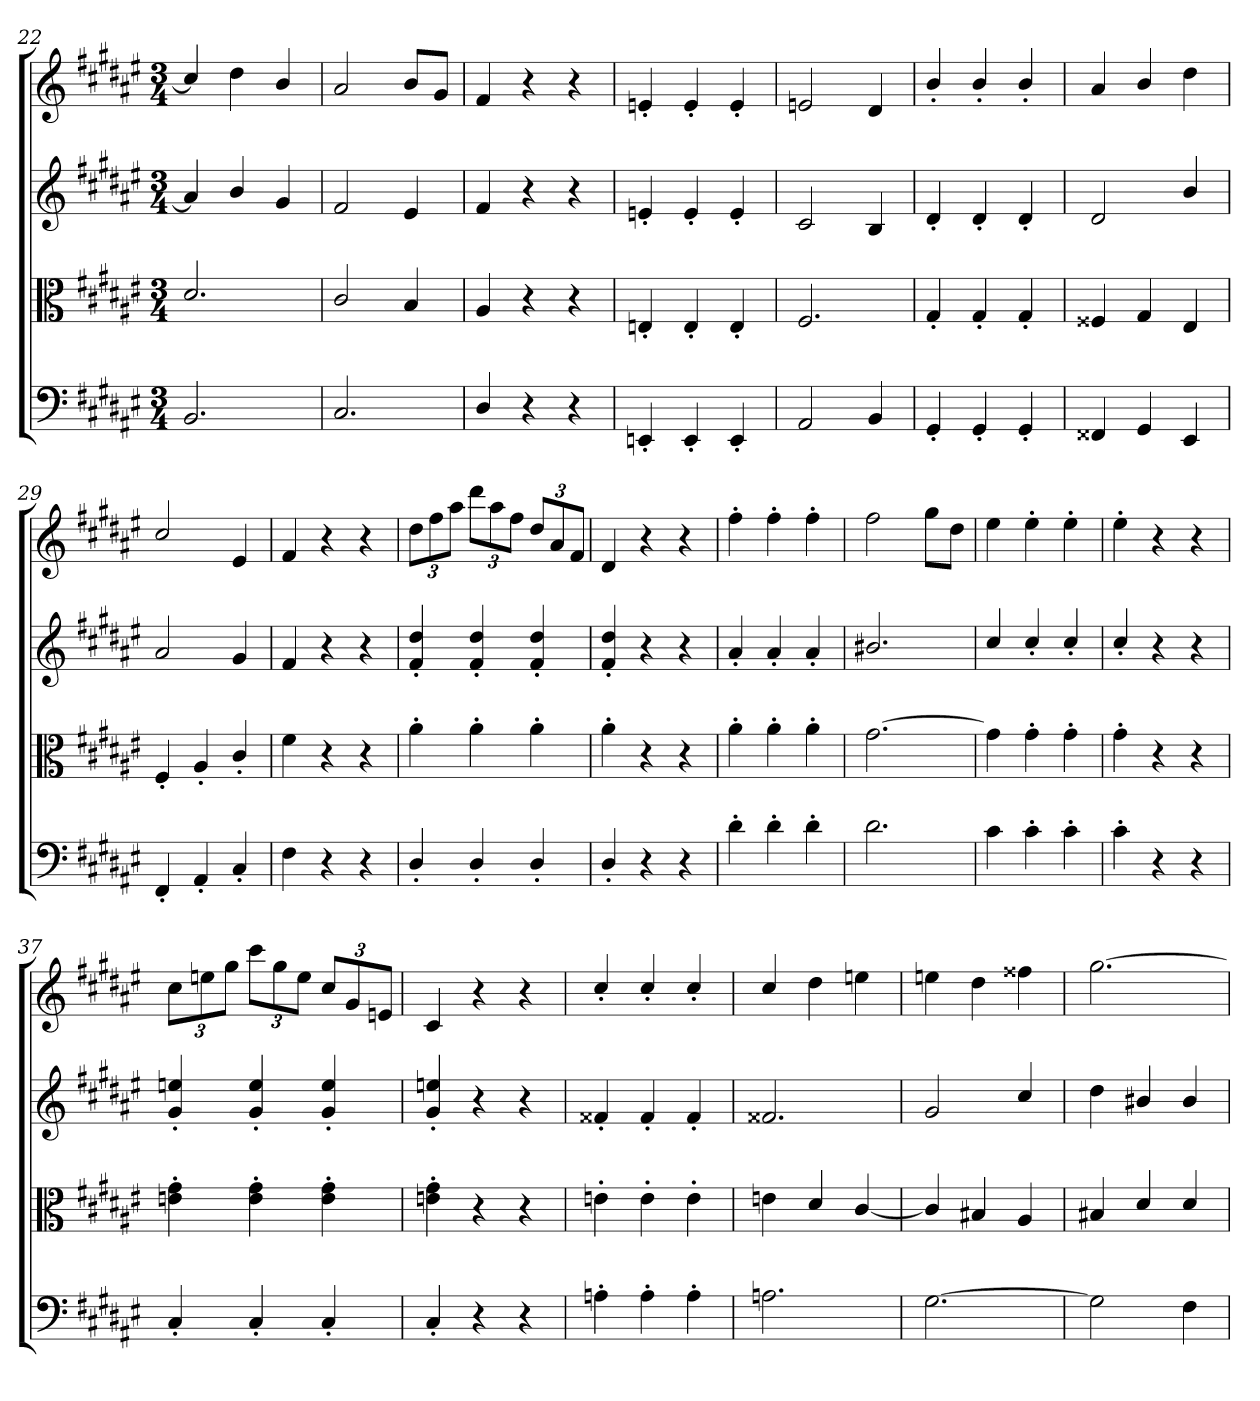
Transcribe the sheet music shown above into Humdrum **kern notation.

**kern	**kern	**kern	**kern
*part4	*part3	*part2	*part1
*staff4	*staff3	*staff2	*staff1
*clefF4	*clefC3	*clefG2	*clefG2
*k[f#c#g#d#a#e#]	*k[f#c#g#d#a#e#]	*k[f#c#g#d#a#e#]	*k[f#c#g#d#a#e#]
*F#:	*F#:	*F#:	*F#:
*M3/4	*M3/4	*M3/4	*M3/4
=22	=22	=22	=22
2.BB/	2.d#/	4a#/]	4cc#/]
.	.	4b/	4dd#\
.	.	4g#/	4b/
=23	=23	=23	=23
2.C#/	2c#/	2f#/	2a#/
.	4B/	4e#/	8b/L
.	.	.	8g#/J
=24	=24	=24	=24
4D#/	4A#/	4f#/	4f#/
4r	4r	4r	4r
4r	4r	4r	4r
=25	=25	=25	=25
4EEn'/	4En'/	4en'/	4en'/
4EE'/	4E'/	4e'/	4e'/
4EE'/	4E'/	4e'/	4e'/
=26	=26	=26	=26
2AA#/	2.F#/	2c#/	2en/
4BB/	.	4B/	4d#/
=27	=27	=27	=27
4GG#'/	4G#'/	4d#'/	4b'/
4GG#'/	4G#'/	4d#'/	4b'/
4GG#'/	4G#'/	4d#'/	4b'/
=28	=28	=28	=28
4FF##X/	4F##X/	2d#/	4a#/
4GG#/	4G#/	.	4b/
4EE#/	4E#/	4b/	4dd#\
=29	=29	=29	=29
4FF#'/	4F#'/	2a#/	2cc#/
4AA#'/	4A#'/	.	.
4C#'/	4c#'/	4g#/	4e#/
=30	=30	=30	=30
4F#\	4f#\	4f#/	4f#/
4r	4r	4r	4r
4r	4r	4r	4r
=31	=31	=31	=31
4D#'/	4a#'\	4f#'/ 4dd#'/	12dd#\L
.	.	.	12ff#\
.	.	.	12aa#\J
4D#'/	4a#'\	4f#'/ 4dd#'/	12ddd#\L
.	.	.	12aa#\
.	.	.	12ff#\J
4D#'/	4a#'\	4f#'/ 4dd#'/	12dd#/L
.	.	.	12a#/
.	.	.	12f#/J
=32	=32	=32	=32
4D#'/	4a#'\	4f#'/ 4dd#'/	4d#/
4r	4r	4r	4r
4r	4r	4r	4r
=33	=33	=33	=33
4d#'\	4a#'\	4a#'/	4ff#'\
4d#'\	4a#'\	4a#'/	4ff#'\
4d#'\	4a#'\	4a#'/	4ff#'\
=34	=34	=34	=34
2.d#\	[2.g#\	2.b#X/	2ff#\
.	.	.	8gg#\L
.	.	.	8dd#\J
=35	=35	=35	=35
4c#\	4g#\]	4cc#/	4ee#\
4c#'\	4g#'\	4cc#'/	4ee#'\
4c#'\	4g#'\	4cc#'/	4ee#'\
=36	=36	=36	=36
4c#'\	4g#'\	4cc#'/	4ee#'\
4r	4r	4r	4r
4r	4r	4r	4r
=37	=37	=37	=37
4C#'/	4en'\ 4g#'\	4g#'/ 4een'/	12cc#\L
.	.	.	12een\
.	.	.	12gg#\J
4C#'/	4e'\ 4g#'\	4g#'/ 4ee'/	12ccc#\L
.	.	.	12gg#\
.	.	.	12ee\J
4C#'/	4e'\ 4g#'\	4g#'/ 4ee'/	12cc#/L
.	.	.	12g#/
.	.	.	12en/J
=38	=38	=38	=38
4C#'/	4en'\ 4g#'\	4g#'/ 4een'/	4c#/
4r	4r	4r	4r
4r	4r	4r	4r
=39	=39	=39	=39
4An'\	4en'\	4f##X'/	4cc#'/
4A'\	4e'\	4f##'/	4cc#'/
4A'\	4e'\	4f##'/	4cc#'/
=40	=40	=40	=40
2.An\	4en\	2.f##X/	4cc#/
.	4d#/	.	4dd#\
.	[4c#/	.	4een\
=41	=41	=41	=41
[2.G#\	4c#/]	2g#/	4een\
.	4B#X/	.	4dd#\
.	4A#/	4cc#/	4ff##X\
=42	=42	=42	=42
2G#\]	4B#X/	4dd#\	[2.gg#\
.	4d#/	4b#X/	.
4F#\	4d#/	4b#/	.
=	=	=	=
*-	*-	*-	*-
